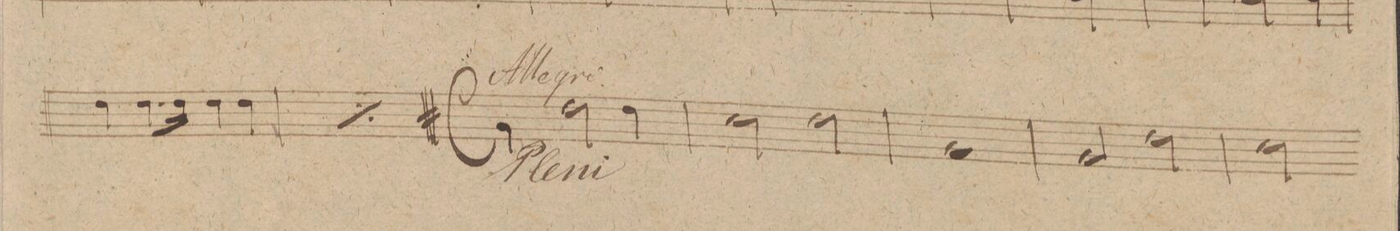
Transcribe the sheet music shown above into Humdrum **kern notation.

**kern	**dynam
*I"Corno. 2do in D.	*
*clefG2	*
*k[f#c#]	*
*met(c)	*
*M4/4	*
4e\	.
8.e\L	.
16e\Jk	.
4e\	.
4e\	.
=18	=18
*rep	*
4e\	.
8.e\L	.
16e\Jk	.
4e\	.
4e\	.
*Xrep	*
=19||	=19||
*M4/4	*
*met(c)	*
*mmet(c)	*
4A\	.
2e\	.
4e\	.
=20	=20
2d\	.
2e\	.
=21	=21
1A	.
=22	=22
2A/	.
2e\	.
=23	=23
2d\	.
*-	*-
